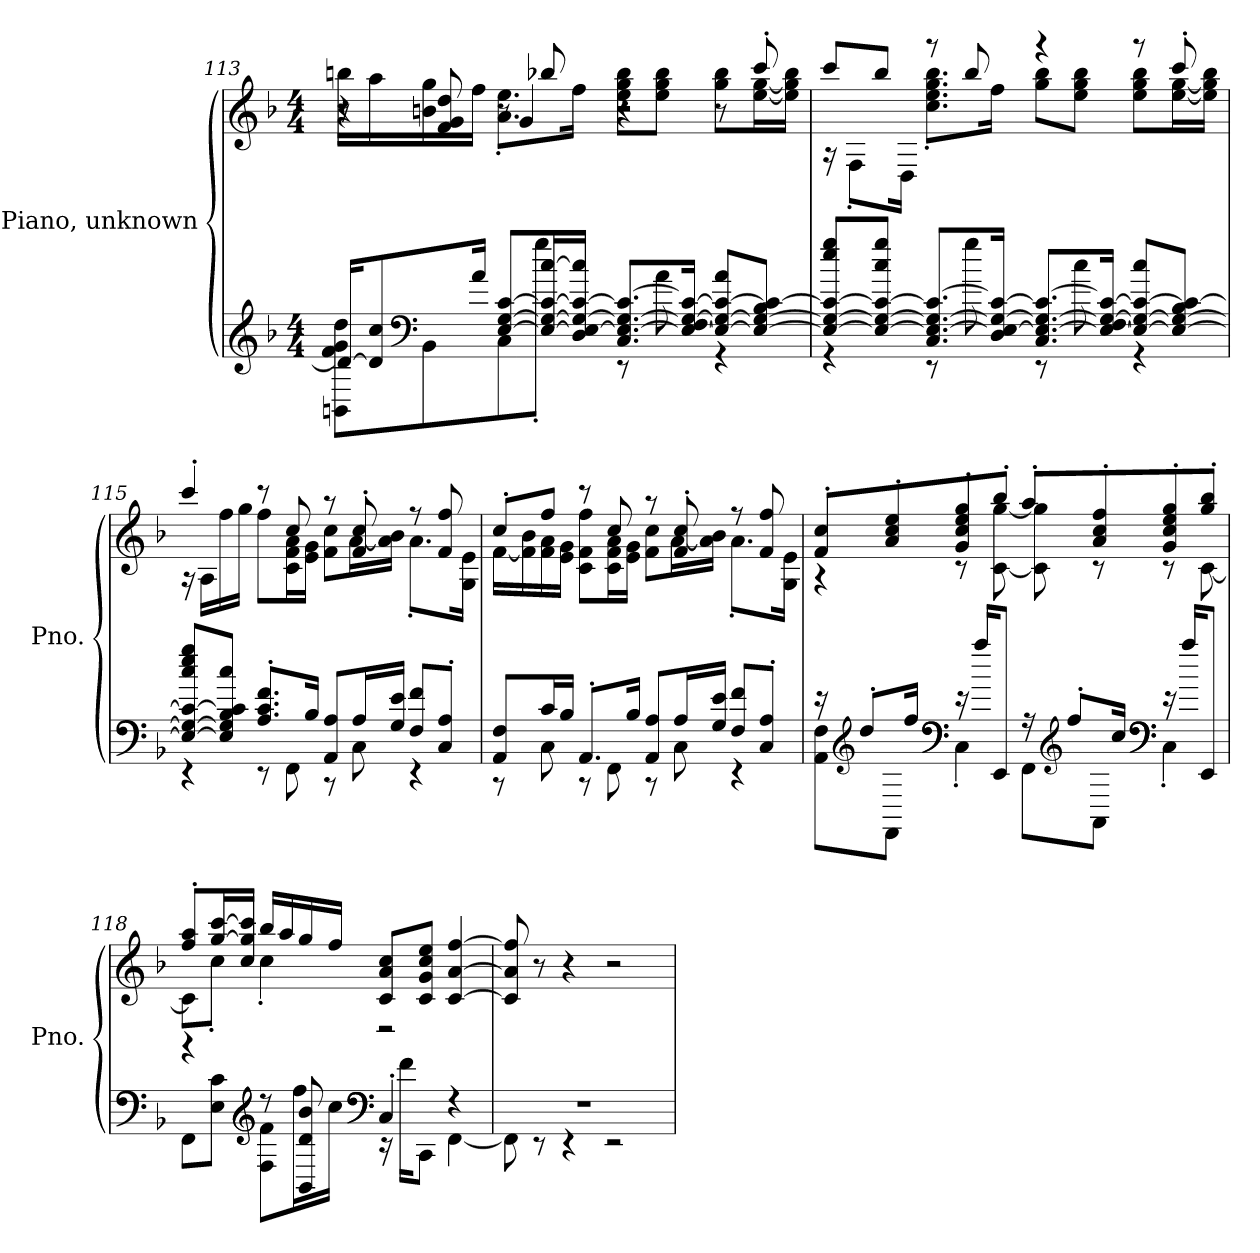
**kern	**kern
*part1	*part1
*staff2	*staff1
*I"Piano, unknown	*
*I'Pno.	*
!!LO:LB:g=z
*clefG2	*clefG2
*k[b-]	*k[b-]
*M4/4	*M4/4
=113	=113
*^	*^
*	*	*	*^
16d/KL_	8BBn\ 8f\ 8g\ 8dd\L	4r	16bbn\LL	8r
8d/] 8cc/	.	.	16aa\	.
*clefF4	*	*	*	*
.	8BB\	.	16bn\ 16gg\	8f/ 8g/ 8dd/
16a/Jk	.	.	16ff\JJ	.
[8E/ [8G/ [8c/L	8C\	8r	8.a\' 8.ee\'L	4g/
16E/_ 16G/_ 16c/_ [16cc/L	8gg'\J	8bb-X/	.	.
16D/ 16E/_ 16G/_ 16c/_ 16cc/]JJ	.	.	16ff\Jk	.
8.C/ 8.E/_ 8.G/_ 8.c/_L	8r	4r	8ee\ 8gg\ 8bb-\L	2r
.	8a\	.	8ee\ 8gg\ 8bb-\J	.
16E/_ 16F/ 16G/_ 16c/_Jk	.	.	.	.
8E/_ 8G/_ 8c/_ 8a/L	4r	8r	8gg\ 8bb-\L	.
8E/_ 8G/_ 8B-/ 8c/_J	.	8ccc'/	[16ee\ [16gg\L	.
.	.	.	16ee\] 16gg\] 16bb-\JJ	.
*	*	*	*v	*v
!!LO:PB:g=z
=114	=114	=114	=114
8E/_ 8G/_ 8c/_ 8ee/ 8gg/L	4r	8ccc/L	16r
.	.	.	8F'\L
8E/_ 8G/_ 8c/_ 8cc/ 8gg/J	.	8bb-/J	.
.	.	.	16D\Jk
8.C/ 8.E/_ 8.G/_ 8.c/_L	8r	8r	8.cc\' 8.ee\' 8.gg\' 8.bb-\'L
.	8gg\	8bb-/	.
16D/ 16E/_ 16G/_ 16c/_Jk	.	.	16ff\Jk
8.C/ 8.E/_ 8.G/_ 8.c/_L	8r	4r	8gg\ 8bb-\L
.	8cc\	.	8ee\ 8gg\ 8bb-\J
16E/_ 16F/ 16G/_ 16c/_Jk	.	.	.
8E/_ 8G/_ 8c/_ 8cc/L	4r	8r	8ee\ 8gg\ 8bb-\L
8E/_ 8G/_ 8B-/ 8c/_J	.	8ccc'/	[16ee\ [16gg\L
.	.	.	16ee\] 16gg\] 16bb-\JJ
=115	=115	=115	=115
8E/_ 8G/_ 8c/_ 8cc/ 8ee/ 8gg/L	4r	4ccc'/	16r
.	.	.	16A\LL
8E/] 8G/] 8B-/ 8c/] 8cc/J	.	.	16ff\
.	.	.	16gg\JJ
8.A/' 8.c/' 8.f/'L	8r	8r	8ff\L
.	8FF\	8cc/	16c\ 16f\ 16a\L
16B-/Jk	.	.	16e\ 16g\JJ
8AA/ 8A/L	8r	8r	8f\ 8cc\L
16A/L	8C\	8f/' 8cc/'	[16a\L
16G/ 16e/JJ	.	.	16a\] 16b-\JJ
8F/ 8f/L	4r	8r	8.a'\L
8C/' 8A/'J	.	8f/ 8ff/	.
.	.	.	16G\ 16e\Jk
!!LO:LB:g=z	!!
=116	=116	=116	=116
8AA/ 8F/L	8r	8cc'/L	[16f\LL
.	.	.	16f\] 16b-\
16c/L	8C\	8ff/J	16f\ 16a\
16B-/JJ	.	.	16e\ 16g\JJ
8.AA'/L	8r	8r	8c\ 8f\ 8ff\L
.	8FF\	8cc/	16c\ 16f\ 16a\L
16B-/Jk	.	.	16e\ 16g\JJ
8AA/ 8A/L	8r	8r	8f\ 8cc\L
16A/L	8C\	8f/' 8cc/'	[16a\L
16G/ 16e/JJ	.	.	16a\] 16b-\JJ
8F/ 8f/L	4r	8r	8.a'\L
8C/' 8A/'J	.	8f/ 8ff/	.
.	.	.	16G\ 16e\Jk
=117	=117	=117	=117
16r	8AA\ 8F\L	8f/' 8cc/'L	4r
*clefG2	*	*	*
8dd'/L	.	.	.
.	8FF\J	8a/' 8cc/' 8ee/'	.
16ff/Jk	.	.	.
*clefF4	*	*	*
16r	4C'\	8g/' 8cc/' 8ee/' 8gg/'	8r
16aa/KL	.	.	.
8EE/J	.	8bb-'/J	[8c\ [8gg\
16r	8FF\L	8aa'/L	8c\] 8gg\]
*clefG2	*	*	*
8ff'/L	.	.	.
.	8AA\J	8a/' 8cc/' 8ff/'	8r
16cc/Jk	.	.	.
*clefF4	*	*	*
16r	4C'\	8g/' 8cc/' 8ee/' 8gg/'	8r
16aa/KL	.	.	.
8EE/J	.	8gg/' 8bb-/'J	[8c\
!!LO:LB:g=z	!!
=118	=118	=118	=118
4r	8FF\L	8ff/' 8aa/'L	8c\L]
.	8E\ 8c\J	[16gg/ [16ccc/L	8cc'\J
.	.	16cc/ 16gg/] 16ccc/]JJ	.
*clefG2	*	*	*
8r	8F\ 8f\L	16bb-/LL	4cc'\
.	.	16aa/	.
8BB-/ 8d/ 8b-/	16ff\L	16gg/	.
.	16cc\JJ	16ff/JJ	.
*clefF4	*	*	*
4C'/	16r	8c/ 8a/ 8cc/L	2r
.	16f\KL	.	.
.	8CC\J	8c/ 8g/ 8cc/ 8ee/J	.
4r	[4FF\	[4c/ [4a/ [4ff/	.
*	*	*v	*v
=119	=119	=119
1r	8FF\]	8c/] 8a/] 8ff/]
.	8r	8r
.	4r	4r
.	2r	2r
*v	*v	*
=	=
*-	*-
